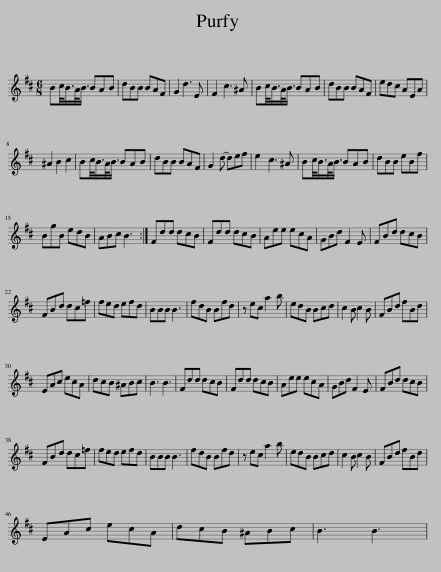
X:1
L:1/8
M:6/8
I:linebreak $
K:D
V:1 treble
V:1
 Bc/<B/A/<B/ BAB | dBB BAF | G2 d3 E | F2 c3 ^A | Bc/<B/A/<B/ BAB | %5
 dBB BAF | edc AEA |$ ^A2 B2 c2 | Bc/<B/A/<B/ BAB | dBB BAF | %10
 G2 d- def | e2 c3 ^A | Bc/<B/A/<B/ BAB | dBB eBf |$ BgB edB | %15
 ABc B3 :| Fdd dcB | Fdd dcB | Aee ecA | GBd F2 E | %20
 FBd dcB |$ FBd dc=f | fed efd | BBB B3 | fdB Bfd | %25
 z ec a2 b | edB Bcd | c2 B c2 B | FBd fBd |$ EAc ecA | %30
 dcB ^ABc | B3 B3 | Fdd dcB | Fdd dcB | Aee ecA | %35
 GBd F2 E | FBd dcB |$ FBd dc=f | fed efd | BBB B3 | %40
 fdB Bfd | z ec a2 b | edB Bcd | c2 B c2 B | FBd fBd |$ %45
 EAc ecA | dcB ^ABc | B3 B3 | %48
